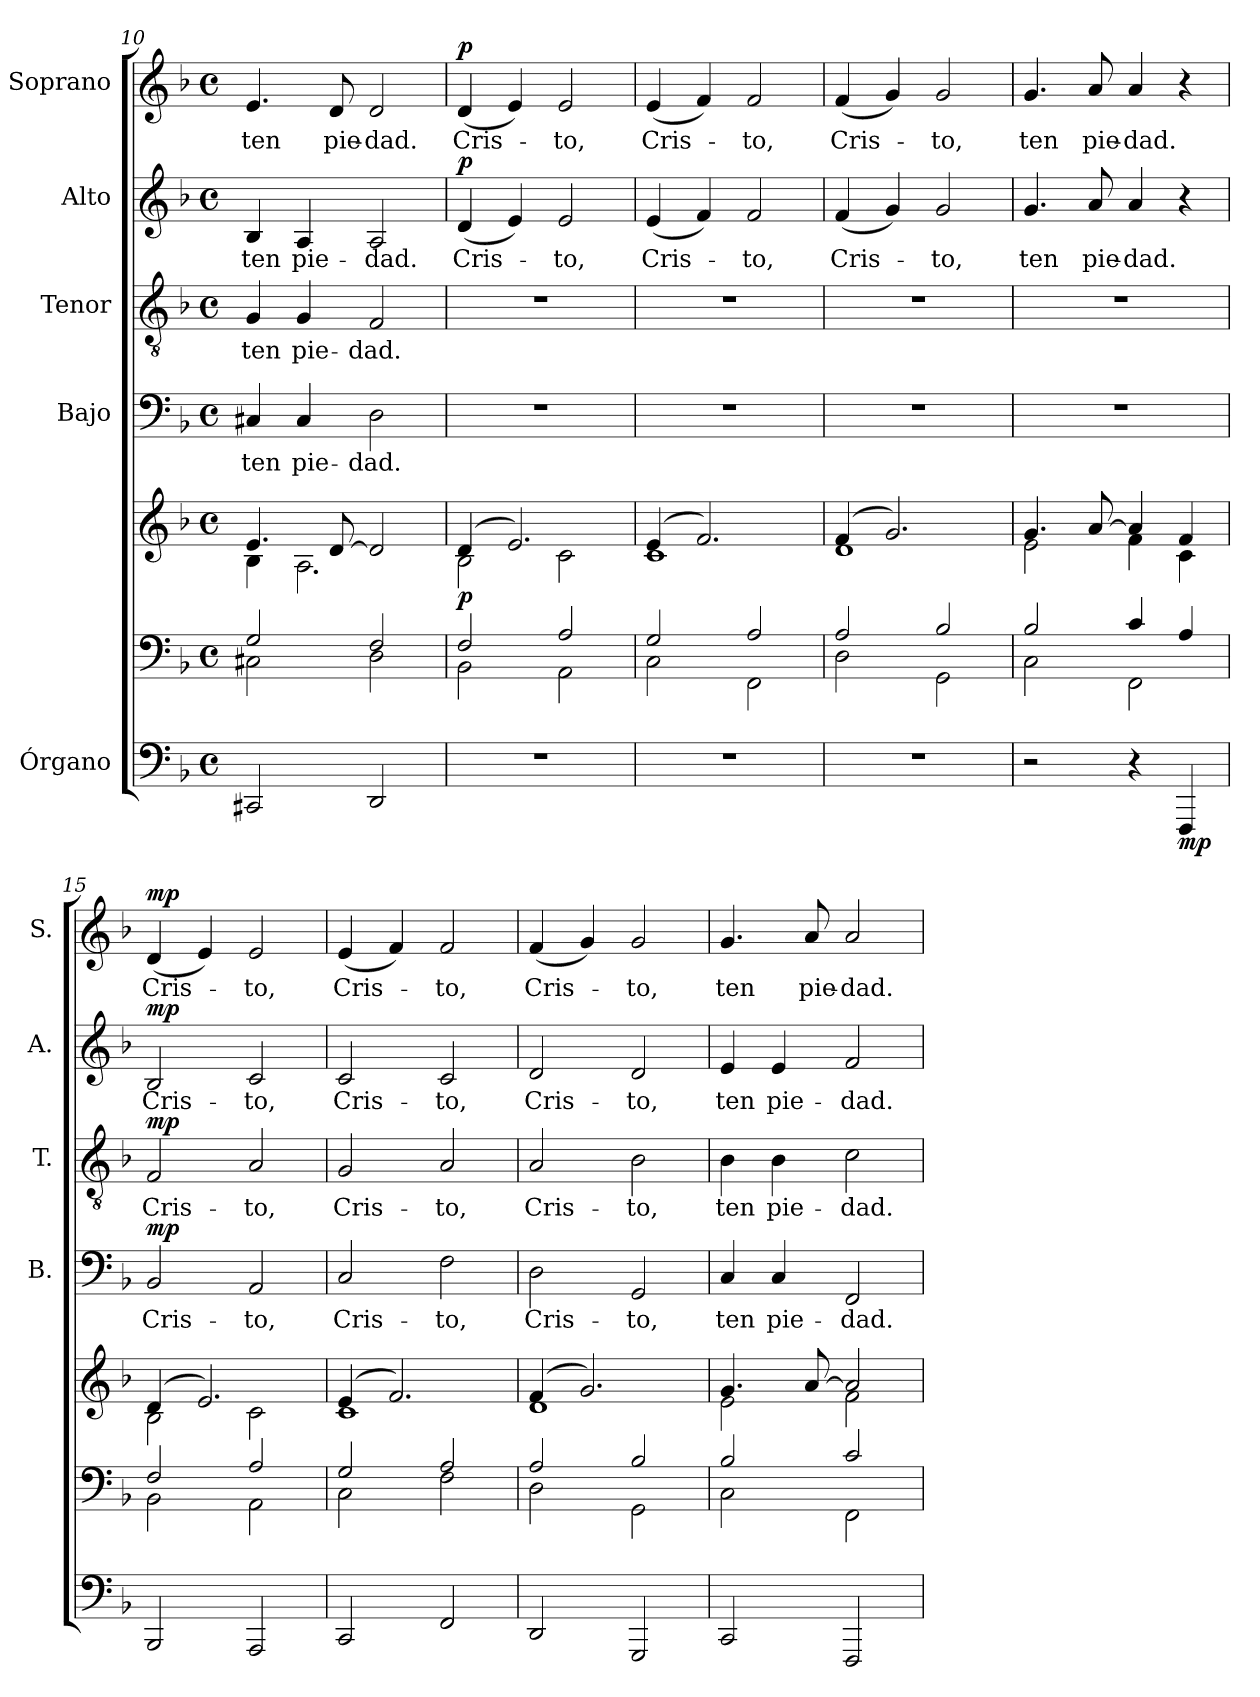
**kern	**kern	**kern	**dynam	**kern	**text	**dynam	**kern	**text	**dynam	**kern	**text	**dynam	**kern	**text	**dynam
*part5	*part5	*part5	*part5	*part4	*part4	*part4	*part3	*part3	*part3	*part2	*part2	*part2	*part1	*part1	*part1
*staff7	*staff6	*staff5	*staff5/6/7	*staff4	*staff4	*staff4	*staff3	*staff3	*staff3	*staff2	*staff2	*staff2	*staff1	*staff1	*staff1
*I"Órgano	*	*	*	*I"Bajo	*	*	*I"Tenor	*	*	*I"Alto	*	*	*I"Soprano	*	*
*	*	*	*	*I'B.	*	*	*I'T.	*	*	*I'A.	*	*	*I'S.	*	*
*clefF4	*clefF4	*clefG2	*	*clefF4	*	*	*clefGv2	*	*	*clefG2	*	*	*clefG2	*	*
*k[b-]	*k[b-]	*k[b-]	*	*k[b-]	*	*	*k[b-]	*	*	*k[b-]	*	*	*k[b-]	*	*
*M4/4	*M4/4	*M4/4	*	*M4/4	*	*	*M4/4	*	*	*M4/4	*	*	*M4/4	*	*
*met(c)	*met(c)	*met(c)	*	*met(c)	*	*	*met(c)	*	*	*met(c)	*	*	*met(c)	*	*
=10	=10	=10	=10	=10	=10	=10	=10	=10	=10	=10	=10	=10	=10	=10	=10
*	*^	*^	*	*	*	*	*	*	*	*	*	*	*	*	*
!	!	!	!	!	!	!	!LO:LY:b	!	!	!LO:LY:b	!	!	!LO:LY:b	!	!	!LO:LY:b	!
2CC#X/	2G/	2C#X\	4.e/	4B-\	.	4C#X/	ten	.	4G/	ten	.	4B-/	ten	.	4.e/	ten	.
!	!	!	!	!	!	!	!LO:LY:b	!	!	!LO:LY:b	!	!	!LO:LY:b	!	!	!	!
.	.	.	.	2.A\	.	4C#/	pie-	.	4G/	pie-	.	4A/	pie-	.	.	.	.
!	!	!	!	!	!	!	!	!	!	!	!	!	!	!	!	!LO:LY:b	!
.	.	.	[8d/	.	.	.	.	.	.	.	.	.	.	.	8d/	pie-	.
!	!	!	!	!	!	!	!LO:LY:b	!	!	!LO:LY:b	!	!	!LO:LY:b	!	!	!LO:LY:b	!
2DD/	2F/	2D\	2d/]	.	.	2D\	-dad.	.	2F/	-dad.	.	2A/	-dad.	.	2d/	-dad.	.
=11	=11	=11	=11	=11	=11	=11	=11	=11	=11	=11	=11	=11	=11	=11	=11	=11	=11
!	!	!	!	!	!LO:DY:b	!	!	!	!	!	!	!	!LO:LY:b	!LO:DY:a	!	!LO:LY:b	!LO:DY:a
1r	2F/	2BB-\	(4d/	2B-\	p	1r	.	.	1r	.	.	(4d/	Cris-	p	(4d/	Cris-	p
.	.	.	2.e/)	.	.	.	.	.	.	.	.	4e/)	.	.	4e/)	.	.
!	!	!	!	!	!	!	!	!	!	!	!	!	!LO:LY:b	!	!	!LO:LY:b	!
.	2A/	2AA\	.	2c\	.	.	.	.	.	.	.	2e/	-to,	.	2e/	-to,	.
=12	=12	=12	=12	=12	=12	=12	=12	=12	=12	=12	=12	=12	=12	=12	=12	=12	=12
!	!	!	!	!	!	!	!	!	!	!	!	!	!LO:LY:b	!	!	!LO:LY:b	!
1r	2G/	2C\	(4e/	1c	.	1r	.	.	1r	.	.	(4e/	Cris-	.	(4e/	Cris-	.
.	.	.	2.f/)	.	.	.	.	.	.	.	.	4f/)	.	.	4f/)	.	.
!	!	!	!	!	!	!	!	!	!	!	!	!	!LO:LY:b	!	!	!LO:LY:b	!
.	2A/	2FF\	.	.	.	.	.	.	.	.	.	2f/	-to,	.	2f/	-to,	.
=13	=13	=13	=13	=13	=13	=13	=13	=13	=13	=13	=13	=13	=13	=13	=13	=13	=13
!	!	!	!	!	!	!	!	!	!	!	!	!	!LO:LY:b	!	!	!LO:LY:b	!
1r	2A/	2D\	(4f/	1d	.	1r	.	.	1r	.	.	(4f/	Cris-	.	(4f/	Cris-	.
.	.	.	2.g/)	.	.	.	.	.	.	.	.	4g/)	.	.	4g/)	.	.
!	!	!	!	!	!	!	!	!	!	!	!	!	!LO:LY:b	!	!	!LO:LY:b	!
.	2B-/	2GG\	.	.	.	.	.	.	.	.	.	2g/	-to,	.	2g/	-to,	.
=14	=14	=14	=14	=14	=14	=14	=14	=14	=14	=14	=14	=14	=14	=14	=14	=14	=14
!	!	!	!	!	!	!	!	!	!	!	!	!	!LO:LY:b	!	!	!LO:LY:b	!
2r	2B-/	2C\	4.g/	2e\	.	1r	.	.	1r	.	.	4.g/	ten	.	4.g/	ten	.
!	!	!	!	!	!	!	!	!	!	!	!	!	!LO:LY:b	!	!	!LO:LY:b	!
.	.	.	[8a/	.	.	.	.	.	.	.	.	8a/	pie-	.	8a/	pie-	.
!	!	!	!	!	!	!	!	!	!	!	!	!	!LO:LY:b	!	!	!LO:LY:b	!
4r	4c/	2FF\	4a/]	4f\	.	.	.	.	.	.	.	4a/	-dad.	.	4a/	-dad.	.
!	!	!	!	!	!LO:DY:b=3	!	!	!	!	!	!	!	!	!	!	!	!
4FFF/	4A/	.	4f/	4c\	mp	.	.	.	.	.	.	4r	.	.	4r	.	.
!!LO:PB:g=z
=15	=15	=15	=15	=15	=15	=15	=15	=15	=15	=15	=15	=15	=15	=15	=15	=15	=15
!	!	!	!	!	!	!	!LO:LY:b	!LO:DY:a	!	!LO:LY:b	!LO:DY:a	!	!LO:LY:b	!LO:DY:a	!	!LO:LY:b	!LO:DY:a
2BBB-/	2F/	2BB-\	(4d/	2B-\	.	2BB-/	Cris-	mp	2F/	Cris-	mp	2B-/	Cris-	mp	(4d/	Cris-	mp
.	.	.	2.e/)	.	.	.	.	.	.	.	.	.	.	.	4e/)	.	.
!	!	!	!	!	!	!	!LO:LY:b	!	!	!LO:LY:b	!	!	!LO:LY:b	!	!	!LO:LY:b	!
2AAA/	2A/	2AA\	.	2c\	.	2AA/	-to,	.	2A/	-to,	.	2c/	-to,	.	2e/	-to,	.
=16	=16	=16	=16	=16	=16	=16	=16	=16	=16	=16	=16	=16	=16	=16	=16	=16	=16
!	!	!	!	!	!	!	!LO:LY:b	!	!	!LO:LY:b	!	!	!LO:LY:b	!	!	!LO:LY:b	!
2CC/	2G/	2C\	(4e/	1c	.	2C/	Cris-	.	2G/	Cris-	.	2c/	Cris-	.	(4e/	Cris-	.
.	.	.	2.f/)	.	.	.	.	.	.	.	.	.	.	.	4f/)	.	.
!	!	!	!	!	!	!	!LO:LY:b	!	!	!LO:LY:b	!	!	!LO:LY:b	!	!	!LO:LY:b	!
2FF/	2A/	2F\	.	.	.	2F\	-to,	.	2A/	-to,	.	2c/	-to,	.	2f/	-to,	.
=17	=17	=17	=17	=17	=17	=17	=17	=17	=17	=17	=17	=17	=17	=17	=17	=17	=17
!	!	!	!	!	!	!	!LO:LY:b	!	!	!LO:LY:b	!	!	!LO:LY:b	!	!	!LO:LY:b	!
2DD/	2A/	2D\	(4f/	1d	.	2D\	Cris-	.	2A/	Cris-	.	2d/	Cris-	.	(4f/	Cris-	.
.	.	.	2.g/)	.	.	.	.	.	.	.	.	.	.	.	4g/)	.	.
!	!	!	!	!	!	!	!LO:LY:b	!	!	!LO:LY:b	!	!	!LO:LY:b	!	!	!LO:LY:b	!
2GGG/	2B-/	2GG\	.	.	.	2GG/	-to,	.	2B-\	-to,	.	2d/	-to,	.	2g/	-to,	.
=18	=18	=18	=18	=18	=18	=18	=18	=18	=18	=18	=18	=18	=18	=18	=18	=18	=18
!	!	!	!	!	!	!	!LO:LY:b	!	!	!LO:LY:b	!	!	!LO:LY:b	!	!	!LO:LY:b	!
2CC/	2B-/	2C\	4.g/	2e\	.	4C/	ten	.	4B-\	ten	.	4e/	ten	.	4.g/	ten	.
!	!	!	!	!	!	!	!LO:LY:b	!	!	!LO:LY:b	!	!	!LO:LY:b	!	!	!	!
.	.	.	.	.	.	4C/	pie-	.	4B-\	pie-	.	4e/	pie-	.	.	.	.
!	!	!	!	!	!	!	!	!	!	!	!	!	!	!	!	!LO:LY:b	!
.	.	.	[8a/	.	.	.	.	.	.	.	.	.	.	.	8a/	pie-	.
!	!	!	!	!	!	!	!LO:LY:b	!	!	!LO:LY:b	!	!	!LO:LY:b	!	!	!LO:LY:b	!
2FFF/	2c/	2FF\	2a/]	2f\	.	2FF/	-dad.	.	2c\	-dad.	.	2f/	-dad.	.	2a/	-dad.	.
*	*v	*v	*	*	*	*	*	*	*	*	*	*	*	*	*	*	*
*	*	*v	*v	*	*	*	*	*	*	*	*	*	*	*	*	*
=	=	=	=	=	=	=	=	=	=	=	=	=	=	=	=
*-	*-	*-	*-	*-	*-	*-	*-	*-	*-	*-	*-	*-	*-	*-	*-
